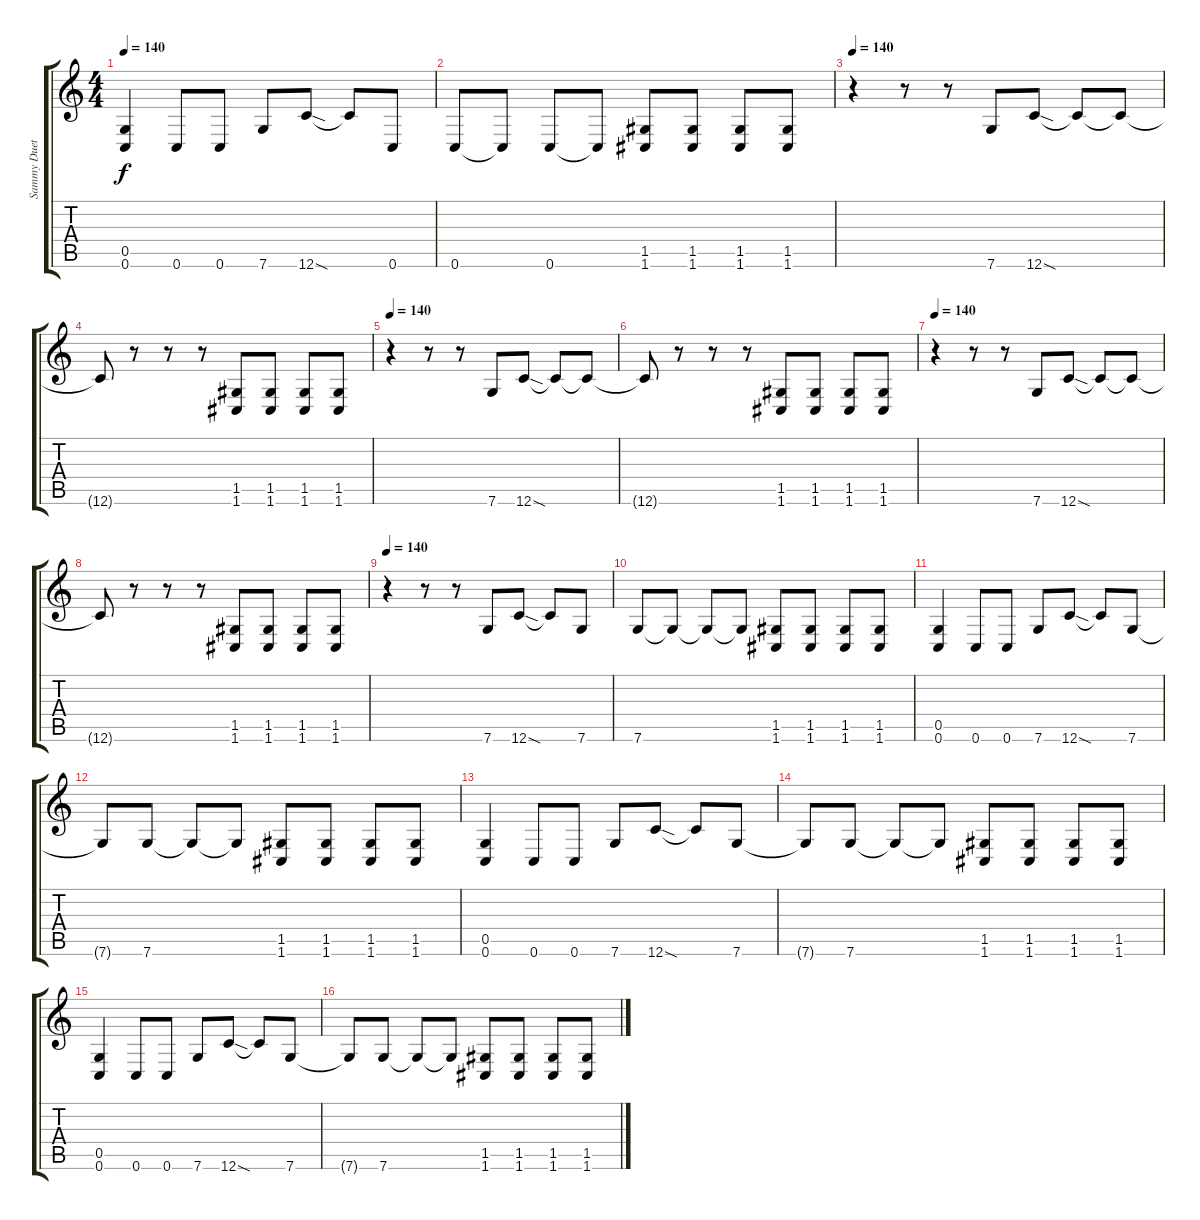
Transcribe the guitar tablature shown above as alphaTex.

\track ("Sammy Duet" "Sammy Duet") {instrument overdrivenguitar}
\staff {score tabs}
\tuning (D4 A3 F3 C3 G2 C2) {hide}
\ts (4 4)
\tempo 140
\clef g2
\ks c
(0.5 0.6).4{dy f} 0.6.8 0.6.8 7.6.8 12.6{sod}.8 12.6{t}.8 0.6.8 |
0.6.8 0.6{t}.8 0.6.8 0.6{t}.8 (1.5 1.6).8 (1.5 1.6).8 (1.5 1.6).8 (1.5 1.6).8 |
\tempo 140
r.4 r.8 r.8 7.6.8 12.6{sod}.8 12.6{t}.8 12.6{t}.8 |
12.6{t}.8 r.8 r.8 r.8 (1.5 1.6).8 (1.5 1.6).8 (1.5 1.6).8 (1.5 1.6).8 |
\tempo 140
r.4 r.8 r.8 7.6.8 12.6{sod}.8 12.6{t}.8 12.6{t}.8 |
12.6{t}.8 r.8 r.8 r.8 (1.5 1.6).8 (1.5 1.6).8 (1.5 1.6).8 (1.5 1.6).8 |
\tempo 140
r.4 r.8 r.8 7.6.8 12.6{sod}.8 12.6{t}.8 12.6{t}.8 |
12.6{t}.8 r.8 r.8 r.8 (1.5 1.6).8 (1.5 1.6).8 (1.5 1.6).8 (1.5 1.6).8 |
\tempo 140
r.4 r.8 r.8 7.6.8 12.6{sod}.8 12.6{t}.8 7.6.8 |
7.6.8 7.6{t}.8 7.6{t}.8 7.6{t}.8 (1.5 1.6).8 (1.5 1.6).8 (1.5 1.6).8 (1.5 1.6).8 |
(0.5 0.6).4 0.6.8 0.6.8 7.6.8 12.6{sod}.8 12.6{t}.8 7.6.8 |
7.6{t}.8 7.6.8 7.6{t}.8 7.6{t}.8 (1.5 1.6).8 (1.5 1.6).8 (1.5 1.6).8 (1.5 1.6).8 |
(0.5 0.6).4 0.6.8 0.6.8 7.6.8 12.6{sod}.8 12.6{t}.8 7.6.8 |
7.6{t}.8 7.6.8 7.6{t}.8 7.6{t}.8 (1.5 1.6).8 (1.5 1.6).8 (1.5 1.6).8 (1.5 1.6).8 |
(0.5 0.6).4 0.6.8 0.6.8 7.6.8 12.6{sod}.8 12.6{t}.8 7.6.8 |
7.6{t}.8 7.6.8 7.6{t}.8 7.6{t}.8 (1.5 1.6).8 (1.5 1.6).8 (1.5 1.6).8 (1.5 1.6).8
